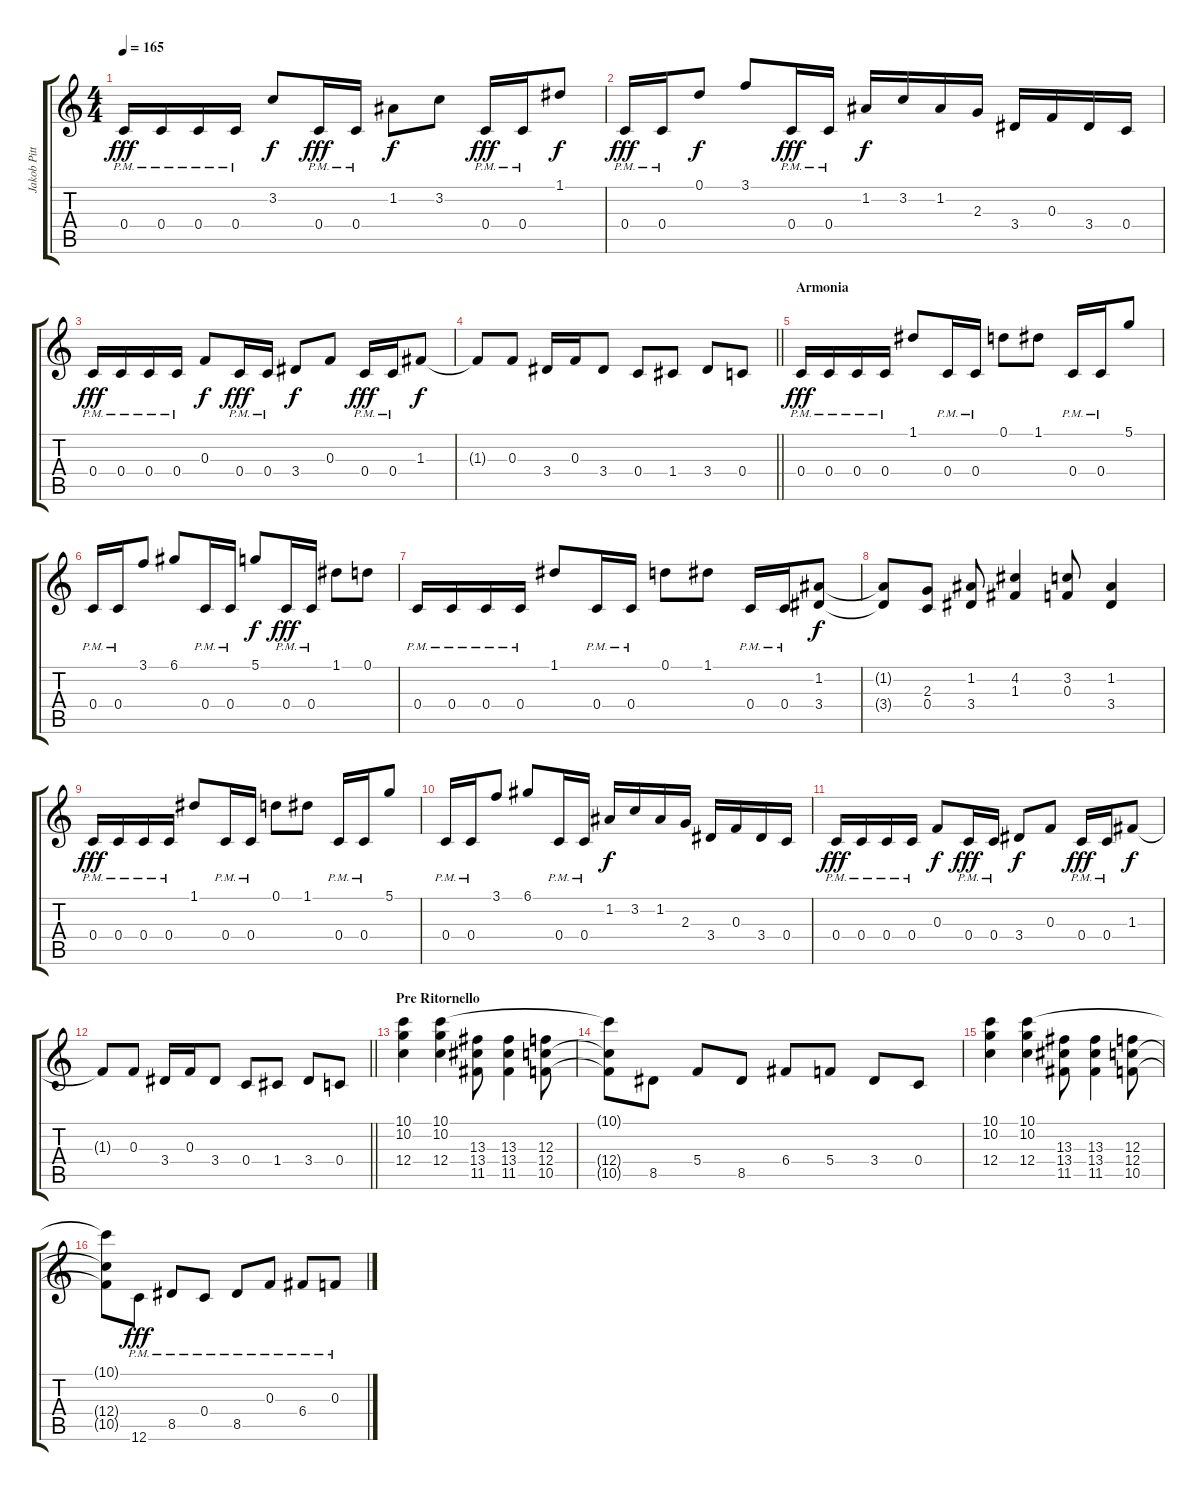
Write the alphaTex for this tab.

\track ("Jakob Pitts (Jake)" "Jakob Pitt") {instrument overdrivenguitar}
\staff {score tabs}
\tuning (D4 A3 F3 C3 G2 C2) {hide}
\ts (4 4)
\tempo 165
\clef g2
\ks c
0.4{pm}.16{dy fff} 0.4{pm}.16 0.4{pm}.16 0.4{pm}.16 3.2.8{dy f} 0.4{pm}.16{dy fff} 0.4{pm}.16 1.2.8{dy f} 3.2.8 0.4{pm}.16{dy fff} 0.4{pm}.16 1.1.8{dy f} |
0.4{pm}.16{dy fff} 0.4{pm}.16 0.1.8{dy f} 3.1.8 0.4{pm}.16{dy fff} 0.4{pm}.16 1.2.16{dy f} 3.2.16 1.2.16 2.3.16 3.4.16 0.3.16 3.4.16 0.4.16 |
0.4{pm}.16{dy fff} 0.4{pm}.16 0.4{pm}.16 0.4{pm}.16 0.3.8{dy f} 0.4{pm}.16{dy fff} 0.4{pm}.16 3.4.8{dy f} 0.3.8 0.4{pm}.16{dy fff} 0.4{pm}.16 1.3.8{dy f} |
\barLineRight lightlight
1.3{t}.8 0.3.8 3.4.16 0.3.16 3.4.8 0.4.8 1.4.8 3.4.8 0.4.8 |
\section ("" "Armonia")
0.4{pm}.16{dy fff} 0.4{pm}.16 0.4{pm}.16 0.4{pm}.16 1.1.8 0.4{pm}.16 0.4{pm}.16 0.1.8 1.1.8 0.4{pm}.16 0.4{pm}.16 5.1.8 |
0.4{pm}.16 0.4{pm}.16 3.1.8 6.1.8 0.4{pm}.16 0.4{pm}.16 5.1.8{dy f} 0.4{pm}.16{dy fff} 0.4{pm}.16 1.1.8 0.1.8 |
0.4{pm}.16 0.4{pm}.16 0.4{pm}.16 0.4{pm}.16 1.1.8 0.4{pm}.16 0.4{pm}.16 0.1.8 1.1.8 0.4{pm}.16 0.4{pm}.16 (1.2 3.4).8{dy f} |
(1.2{t} 3.4{t}).8 (2.3 0.4).8 (1.2 3.4).8 (4.2 1.3).4 (3.2 0.3).8 (1.2 3.4).4 |
0.4{pm}.16{dy fff} 0.4{pm}.16 0.4{pm}.16 0.4{pm}.16 1.1.8 0.4{pm}.16 0.4{pm}.16 0.1.8 1.1.8 0.4{pm}.16 0.4{pm}.16 5.1.8 |
0.4{pm}.16 0.4{pm}.16 3.1.8 6.1.8 0.4{pm}.16 0.4{pm}.16 1.2.16{dy f} 3.2.16 1.2.16 2.3.16 3.4.16 0.3.16 3.4.16 0.4.16 |
0.4{pm}.16{dy fff} 0.4{pm}.16 0.4{pm}.16 0.4{pm}.16 0.3.8{dy f} 0.4{pm}.16{dy fff} 0.4{pm}.16 3.4.8{dy f} 0.3.8 0.4{pm}.16{dy fff} 0.4{pm}.16 1.3.8{dy f} |
\barLineRight lightlight
1.3{t}.8 0.3.8 3.4.16 0.3.16 3.4.8 0.4.8 1.4.8 3.4.8 0.4.8 |
\section ("" "Pre Ritornello")
(10.1 10.2 12.4).4 (10.1 10.2 12.4).4 (13.3 13.4 11.5).8 (13.3 13.4 11.5).4 (12.3 12.4 10.5).8 |
(10.1{t} 12.4{t} 10.5{t}).8 8.5.8 5.4.8 8.5.8 6.4.8 5.4.8 3.4.8 0.4.8 |
(10.1 10.2 12.4).4 (10.1 10.2 12.4).4 (13.3 13.4 11.5).8 (13.3 13.4 11.5).4 (12.3 12.4 10.5).8 |
(10.1{t} 12.4{t} 10.5{t}).8 12.6{pm}.8{dy fff} 8.5{pm}.8 0.4{pm}.8 8.5{pm}.8 0.3{pm}.8 6.4{pm}.8 0.3{pm}.8
